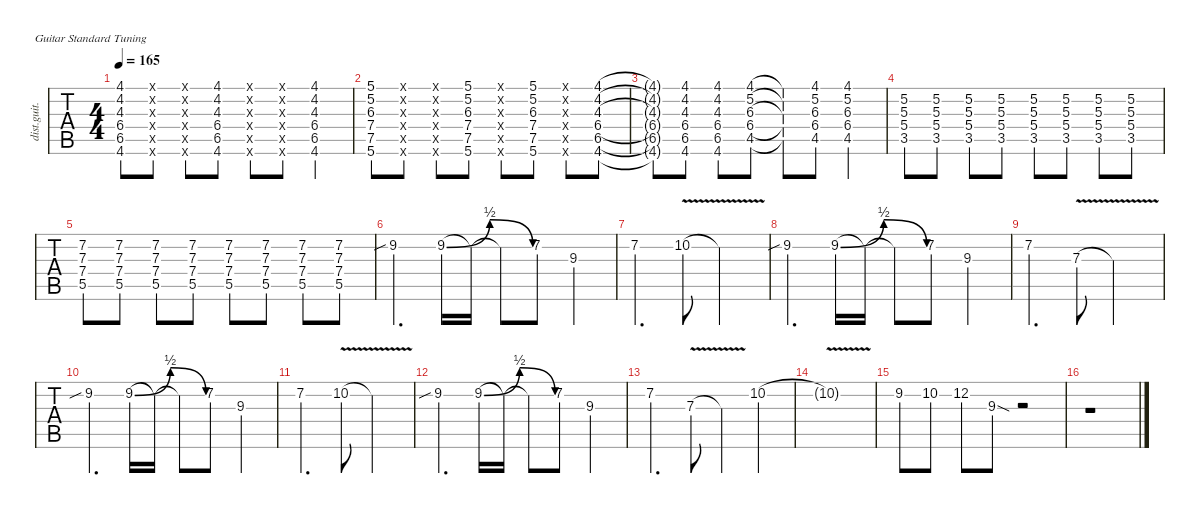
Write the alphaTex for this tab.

\defaultSystemsLayout 4
\hideDynamics
\bracketExtendMode nobrackets
\track ("Distortion Guitar" "dist.guit.") {instrument distortionguitar}
\staff {tabs}
\tuning (E4 B3 G3 D3 A2 E2)
\ts (4 4)
\tempo 165
\clef g2
\ks c
(4.6{acc #} 6.5{acc #} 6.4{acc #} 4.3 4.2{acc #} 4.1{acc #}).8{dy mf} (0.1{x} 0.2{x} 0.3{x} 0.4{x} 0.5{x} 0.6{x}).8 (0.1{x} 0.2{x} 0.3{x} 0.4{x} 0.5{x} 0.6{x}).8 (4.6{acc #} 6.5{acc #} 6.4{acc #} 4.3 4.2{acc #} 4.1{acc #}).8 (0.1{x} 0.2{x} 0.3{x} 0.4{x} 0.5{x} 0.6{x}).8 (0.1{x} 0.2{x} 0.3{x} 0.4{x} 0.5{x} 0.6{x}).8 (4.6{acc #} 6.5{acc #} 6.4{acc #} 4.3 4.2{acc #} 4.1{acc #}).4 |
(5.6 7.5 7.4 6.3{acc #} 5.2 5.1).8 (0.1{x} 0.2{x} 0.3{x} 0.4{x} 0.5{x} 0.6{x}).8 (0.1{x} 0.2{x} 0.3{x} 0.4{x} 0.5{x} 0.6{x}).8 (5.6 7.5 7.4 6.3{acc #} 5.2 5.1).8 (0.1{x} 0.2{x} 0.3{x} 0.4{x} 0.5{x} 0.6{x}).8 (5.6 7.5 7.4 6.3{acc #} 5.2 5.1).8 (0.1{x} 0.2{x} 0.3{x} 0.4{x} 0.5{x} 0.6{x}).8 (4.6{acc #} 6.5{acc #} 6.4{acc #} 4.3 4.1{acc #} 4.2{acc #}).8 |
(4.6{t acc #} 6.5{t acc #} 6.4{t acc #} 4.3{t} 4.1{t acc #} 4.2{t acc #}).8 (4.6{acc #} 6.5{acc #} 6.4{acc #} 4.3 4.1{acc #} 4.2{acc #}).8 (4.6{acc #} 6.5{acc #} 6.4{acc #} 4.3 4.1{acc #} 4.2{acc #}).8 (4.5{acc #} 6.4{acc #} 6.3{acc #} 5.2 4.1{acc #}).8 (4.5{t acc #} 6.4{t acc #} 6.3{t acc #} 5.2{t} 4.1{t acc #}).8 (4.5{acc #} 6.4{acc #} 6.3{acc #} 5.2 4.1{acc #}).8 (4.5{acc #} 6.4{acc #} 6.3{acc #} 5.2 4.1{acc #}).4 |
(3.5 5.4 5.3 5.2).8 (3.5 5.4 5.3 5.2).8 (3.5 5.4 5.3 5.2).8 (3.5 5.4 5.3 5.2).8 (3.5 5.4 5.3 5.2).8 (3.5 5.4 5.3 5.2).8 (3.5 5.4 5.3 5.2).8 (3.5 5.4 5.3 5.2).8 |
(5.5 7.4 7.3 7.2{acc #}).8 (5.5 7.4 7.3 7.2{acc #}).8 (5.5 7.4 7.3 7.2{acc #}).8 (5.5 7.4 7.3 7.2{acc #}).8 (5.5 7.4 7.3 7.2{acc #}).8 (5.5 7.4 7.3 7.2{acc #}).8 (5.5 7.4 7.3 7.2{acc #}).8 (5.5 7.4 7.3 7.2{acc #}).8 |
9.2{sib acc #}.4{d} 9.2{be (bendrelease 0 0 9 2 20.4 2 30 0) acc #}.16 9.2{t acc #}.16 9.2{t acc #}.8 7.2{acc #}.8 9.3.4 |
7.2{acc #}.4{d} 10.2{v}.8 10.2{v t}.2 |
9.2{sib acc #}.4{d} 9.2{be (bendrelease 0 0 9 2 20.4 2 30 0) acc #}.16 9.2{t acc #}.16 9.2{t acc #}.8 7.2{acc #}.8 9.3.4 |
7.2{acc #}.4{d} 7.3{v}.8 7.3{v t}.2 |
9.2{sib acc #}.4{d} 9.2{be (bendrelease 0 0 9 2 20.4 2 30 0) acc #}.16 9.2{t acc #}.16 9.2{t acc #}.8 7.2{acc #}.8 9.3.4 |
7.2{acc #}.4{d} 10.2{v}.8 10.2{v t}.2 |
9.2{sib acc #}.4{d} 9.2{be (bendrelease 0 0 9 2 20.4 2 30 0) acc #}.16 9.2{t acc #}.16 9.2{t acc #}.8 7.2{acc #}.8 9.3.4 |
7.2{acc #}.4{d} 7.3{v}.8 7.3{v t}.4 10.2.4 |
10.2{v t}.1 |
9.2{acc #}.8 10.2.8 12.2.8 9.3{sod}.8 r.2 |
r.1
